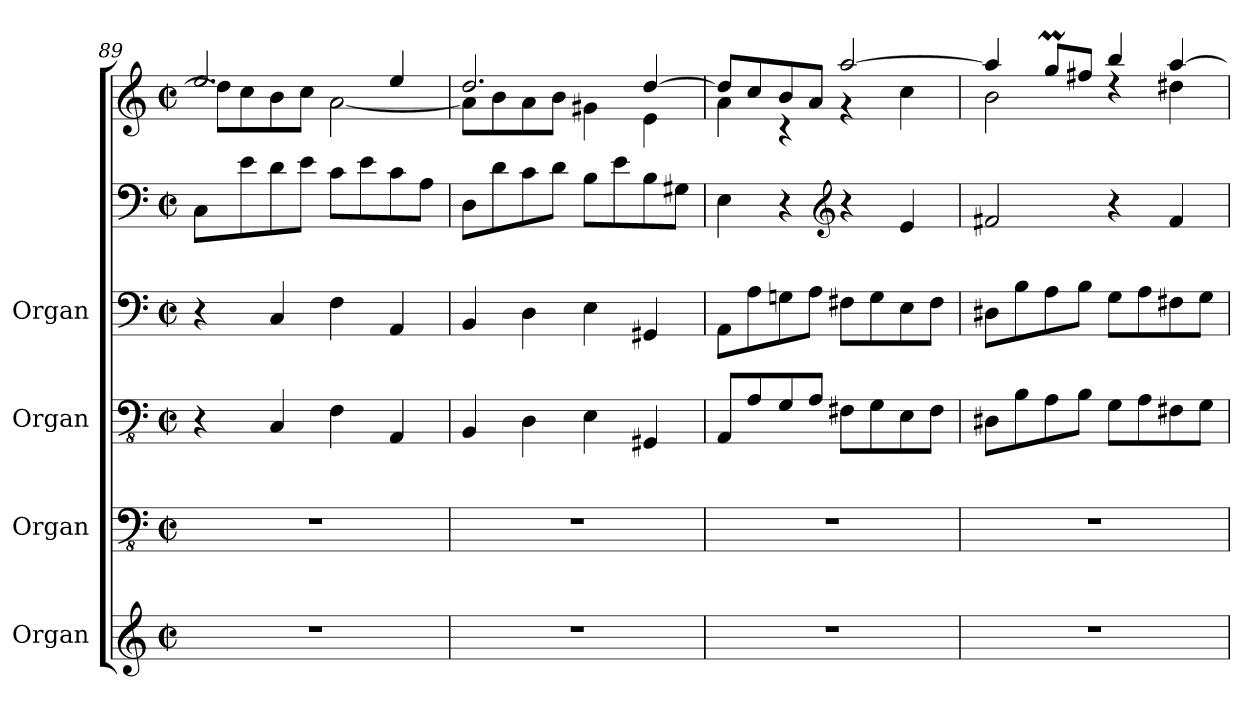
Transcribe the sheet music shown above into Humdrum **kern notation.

**kern	**kern	**kern	**kern	**kern	**kern
*part4	*part3	*part2	*part1	*part1	*part1
*staff6	*staff5	*staff4	*staff3	*staff2	*staff1
*I"Organ	*I"Organ	*I"Organ	*I"Organ	*	*
*clefG2	*clefFv4	*clefFv4	*clefF4	*clefF4	*clefG2
*k[]	*k[]	*k[]	*k[]	*k[]	*k[]
*M2/2	*M2/2	*M2/2	*M2/2	*M2/2	*M2/2
*met(c|)	*met(c|)	*met(c|)	*met(c|)	*met(c|)	*met(c|)
=89	=89	=89	=89	=89	=89
*	*	*	*	*	*^
1r	1r	4r	4r	8C\L	2.ee/	8dd\L]
.	.	.	.	8e\	.	8cc\
.	.	4CC/	4C/	8d\	.	8b\
.	.	.	.	8e\J	.	8cc\J
.	.	4FF\	4F\	8c\L	.	[2a\
.	.	.	.	8e\	.	.
.	.	4AAA/	4AA/	8c\	4ee/	.
.	.	.	.	8A\J	.	.
=90	=90	=90	=90	=90	=90	=90
1r	1r	4BBB/	4BB/	8D\L	2.dd/	8a\L]
.	.	.	.	8d\	.	8b\
.	.	4DD\	4D\	8c\	.	8a\
.	.	.	.	8d\J	.	8b\J
.	.	4EE\	4E\	8B\L	.	4g#X\
.	.	.	.	8e\	.	.
.	.	4GGG#X/	4GG#X/	8B\	[4dd/	4e\
.	.	.	.	8G#X\J	.	.
!!LO:LB:g=z	!!
=91	=91	=91	=91	=91	=91	=91
1r	1r	8AAA/L	8AA\L	4E\	8dd/L]	4a\
.	.	8AA/	8A\	.	8cc/	.
.	.	8GG/	8Gn\	4r	8b/	4r
.	.	8AA/J	8A\J	.	8a/J	.
*	*	*	*	*clefG2	*	*
.	.	8FF#X\L	8F#X\L	4r	[2aa/	4r
.	.	8GG\	8G\	.	.	.
.	.	8EE\	8E\	4e/	.	4cc\
.	.	8FF#\J	8F#\J	.	.	.
=92	=92	=92	=92	=92	=92	=92
1r	1r	8DD#X\L	8D#X\L	2f#X/	4aa/]	2b\
.	.	8BB\	8B\	.	.	.
.	.	8AA\	8A\	.	8ggM/L	.
.	.	8BB\J	8B\J	.	8ff#X/J	.
.	.	8GG\L	8G\L	4r	4bb/	4rdd
.	.	8AA\	8A\	.	.	.
.	.	8FF#X\	8F#X\	4f#/	[4aa/	4dd#X\
.	.	8GG\J	8G\J	.	.	.
*	*	*	*	*	*v	*v
=	=	=	=	=	=
*-	*-	*-	*-	*-	*-
